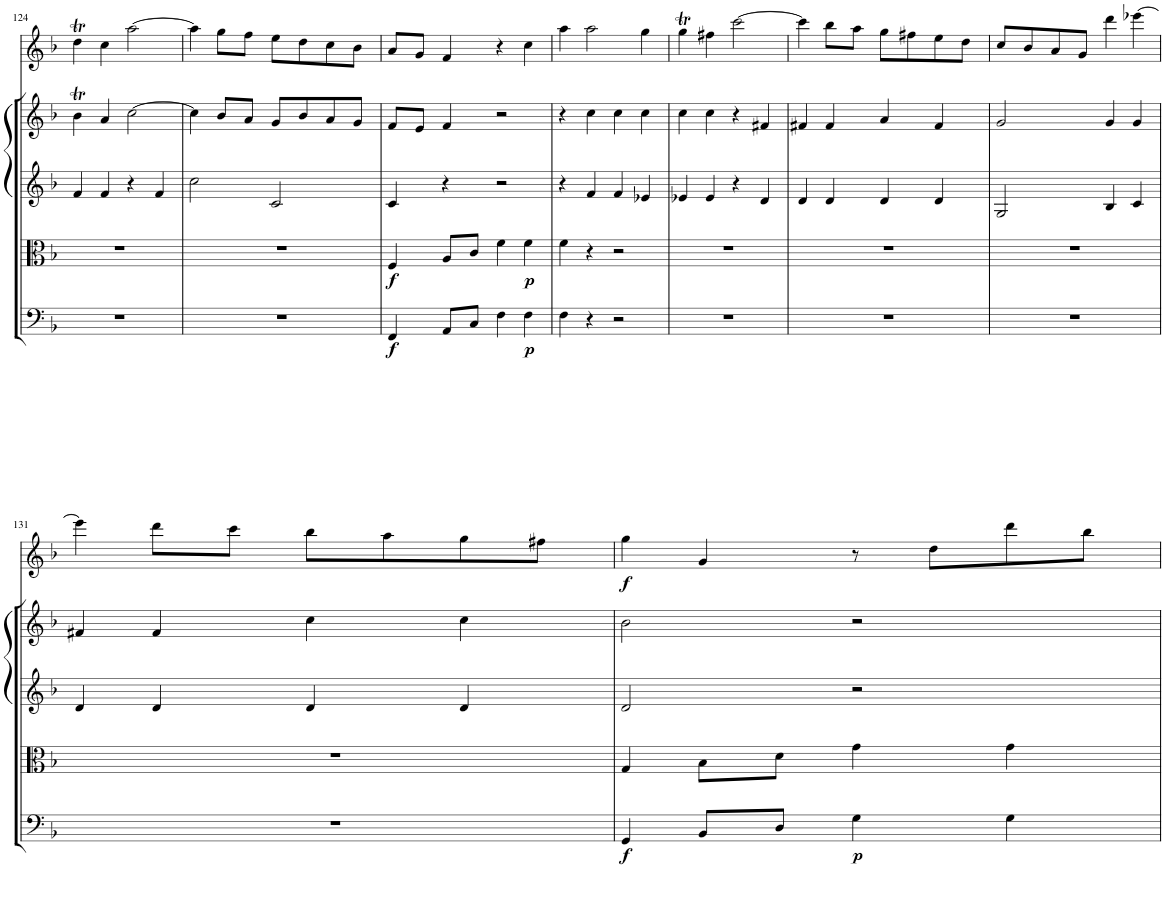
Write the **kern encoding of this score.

**kern	**dynam	**kern	**dynam	**kern	**kern	**kern	**dynam
*part5	*part5	*part4	*part4	*part3	*part2	*part1	*part1
*staff5	*staff5	*staff4	*staff4	*staff3	*staff2	*staff1	*staff1
*I"Basso	*	*I"Viola	*	*I"Violino 2	*I"Violino 1	*I"Traverso	*
*	*	*I'Vla	*	*I'Vln	*I'Vln	*	*
!!LO:PB:g=z
*clefF4	*	*clefC3	*	*clefG2	*clefG2	*clefG2	*
*k[b-]	*	*k[b-]	*	*k[b-]	*k[b-]	*k[b-]	*
*M2/2	*	*M2/2	*	*M2/2	*M2/2	*M2/2	*
*met(c|)	*	*met(c|)	*	*met(c|)	*met(c|)	*met(c|)	*
=124	=124	=124	=124	=124	=124	=124	=124
1r	.	1r	.	4f/	4b-T\	4ddT\	.
.	.	.	.	4f/	4a/	4cc\	.
.	.	.	.	4r	[2cc\	[2aa\	.
.	.	.	.	4f/	.	.	.
=125	=125	=125	=125	=125	=125	=125	=125
1r	.	1r	.	2cc\	4cc\]	4aa\]	.
.	.	.	.	.	8b-/L	8gg\L	.
.	.	.	.	.	8a/J	8ff\J	.
.	.	.	.	2c/	8g/L	8ee\L	.
.	.	.	.	.	8b-/	8dd\	.
.	.	.	.	.	8a/	8cc\	.
.	.	.	.	.	8g/J	8b-\J	.
=126	=126	=126	=126	=126	=126	=126	=126
!	!LO:DY:b	!	!LO:DY:b	!	!	!	!
4FF/	f	4F/	f	4c/	8f/L	8a/L	.
.	.	.	.	.	8e/J	8g/J	.
8AA/L	.	8A/L	.	4r	4f/	4f/	.
8C/J	.	8c/J	.	.	.	.	.
4F\	.	4f\	.	2r	2r	4r	.
!	!LO:DY:b	!	!LO:DY:b	!	!	!	!
4F\	p	4f\	p	.	.	4cc\	.
=127	=127	=127	=127	=127	=127	=127	=127
4F\	.	4f\	.	4r	4r	4aa\	.
4r	.	4r	.	4f/	4cc\	2aa\	.
2r	.	2r	.	4f/	4cc\	.	.
.	.	.	.	4e-X/	4cc\	4gg\	.
=128	=128	=128	=128	=128	=128	=128	=128
1r	.	1r	.	4e-X/	4cc\	4ggT\	.
.	.	.	.	4e-/	4cc\	4ff#X\	.
.	.	.	.	4r	4r	[2ccc\	.
.	.	.	.	4d/	4f#X/	.	.
=129	=129	=129	=129	=129	=129	=129	=129
1r	.	1r	.	4d/	4f#X/	4ccc\]	.
.	.	.	.	4d/	4f#/	8bb-\L	.
.	.	.	.	.	.	8aa\J	.
.	.	.	.	4d/	4a/	8gg\L	.
.	.	.	.	.	.	8ff#X\	.
.	.	.	.	4d/	4f#/	8ee\	.
.	.	.	.	.	.	8dd\J	.
=130	=130	=130	=130	=130	=130	=130	=130
1r	.	1r	.	2G/	2g/	8cc/L	.
.	.	.	.	.	.	8b-/	.
.	.	.	.	.	.	8a/	.
.	.	.	.	.	.	8g/J	.
.	.	.	.	4B-/	4g/	4ddd\	.
.	.	.	.	4c/	4g/	[4eee-X\	.
!!LO:LB:g=z
=131	=131	=131	=131	=131	=131	=131	=131
1r	.	1r	.	4d/	4f#X/	4eee-\]	.
.	.	.	.	4d/	4f#/	8ddd\L	.
.	.	.	.	.	.	8ccc\J	.
.	.	.	.	4d/	4cc\	8bb-\L	.
.	.	.	.	.	.	8aa\	.
.	.	.	.	4d/	4cc\	8gg\	.
.	.	.	.	.	.	8ff#X\J	.
=132	=132	=132	=132	=132	=132	=132	=132
!	!LO:DY:b	!	!	!	!	!	!LO:DY:b
4GG/	f	4G/	.	2d/	2b-\	4gg\	f
8BB-/L	.	8B-\L	.	.	.	4g/	.
8D/J	.	8d\J	.	.	.	.	.
!	!LO:DY:b	!	!	!	!	!	!
4G\	p	4g\	.	2r	2r	8r	.
.	.	.	.	.	.	8dd\L	.
4G\	.	4g\	.	.	.	8ddd\	.
.	.	.	.	.	.	8bb-\J	.
=	=	=	=	=	=	=	=
*-	*-	*-	*-	*-	*-	*-	*-
